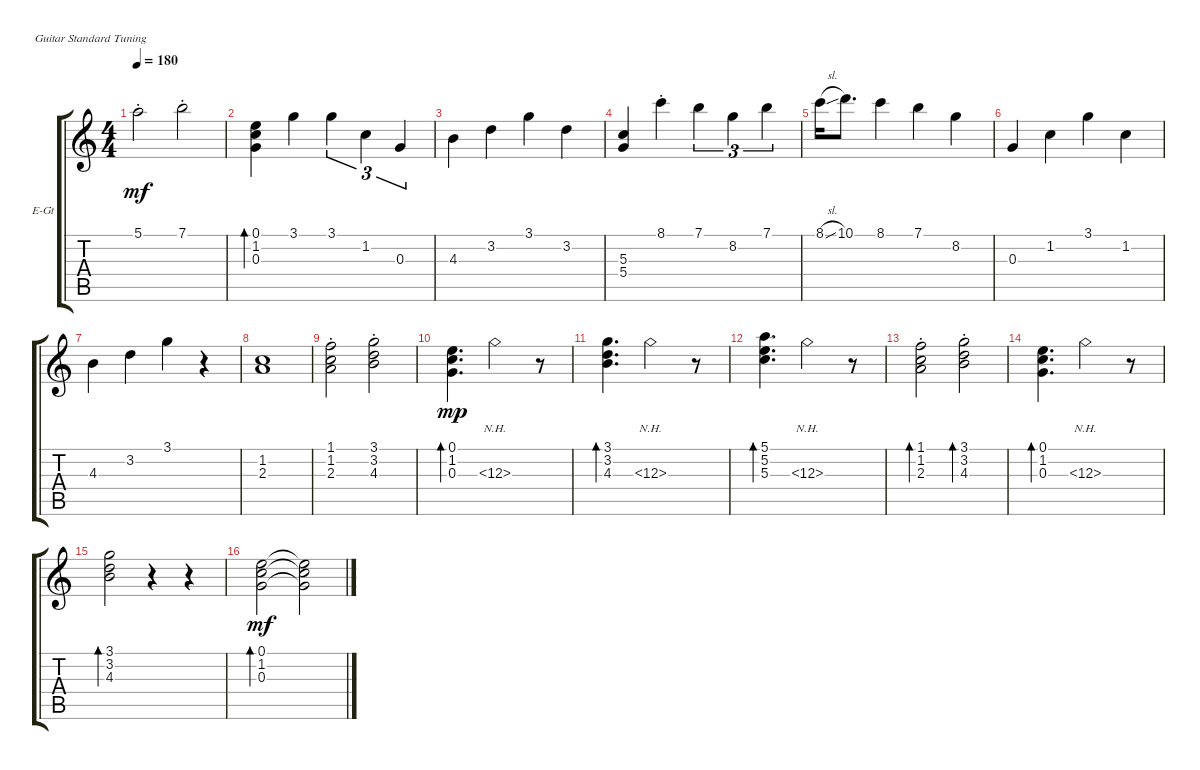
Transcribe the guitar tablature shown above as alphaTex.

\defaultSystemsLayout 4
\bracketExtendMode groupsimilarinstruments
\firstSystemTrackNameOrientation horizontal
\otherSystemsTrackNameOrientation horizontal
\track ("Electric  Clean Guitar 1" "E-Gt") {instrument electricguitarclean}
\staff {score tabs}
\tuning (E4 B3 G3 D3 A2 E2)
\ts (4 4)
\tempo 180
\clef g2
\ks c
5.1{st}.2{dy mf} 7.1{st}.2 |
(0.1 1.2 0.3).4{bd 208} 3.1.4 3.1.4{tu (3 2)} 1.2.4{tu (3 2)} 0.3.4{tu (3 2)} |
4.3.4 3.2.4 3.1.4 3.2.4 |
(5.3 5.4).4 8.1{st}.4 7.1.4{tu (3 2)} 8.2.4{tu (3 2)} 7.1.4{tu (3 2)} |
8.1{sl}.16 10.1.8{d} 8.1.4 7.1.4 8.2.4 |
0.3.4 1.2.4 3.1.4 1.2.4 |
4.3.4 3.2.4 3.1.4 r.4 |
(2.3 1.2).1 |
(1.1{st} 1.2{st} 2.3{st}).2 (3.1{st} 3.2{st} 4.3{st}).2 |
(0.1 1.2 0.3).4{d bd 154 dy mp} 12.3{nh}.2 r.8 |
(3.1 3.2 4.3).4{d bd 161} 12.3{nh}.2 r.8 |
(5.1 5.2 5.3).4{d bd 151} 12.3{nh}.2 r.8 |
(1.1{st} 1.2{st} 2.3{st}).2{bd 191} (3.1{st} 3.2{st} 4.3{st}).2{bd 191} |
(0.1 1.2 0.3).4{d bd 154} 12.3{nh}.2 r.8 |
(3.1 3.2 4.3).2{bd 161} r.4 r.4 |
(0.1 1.2 0.3).2{bd 216 dy mf} (0.1{t} 1.2{t} 0.3{t}).2
